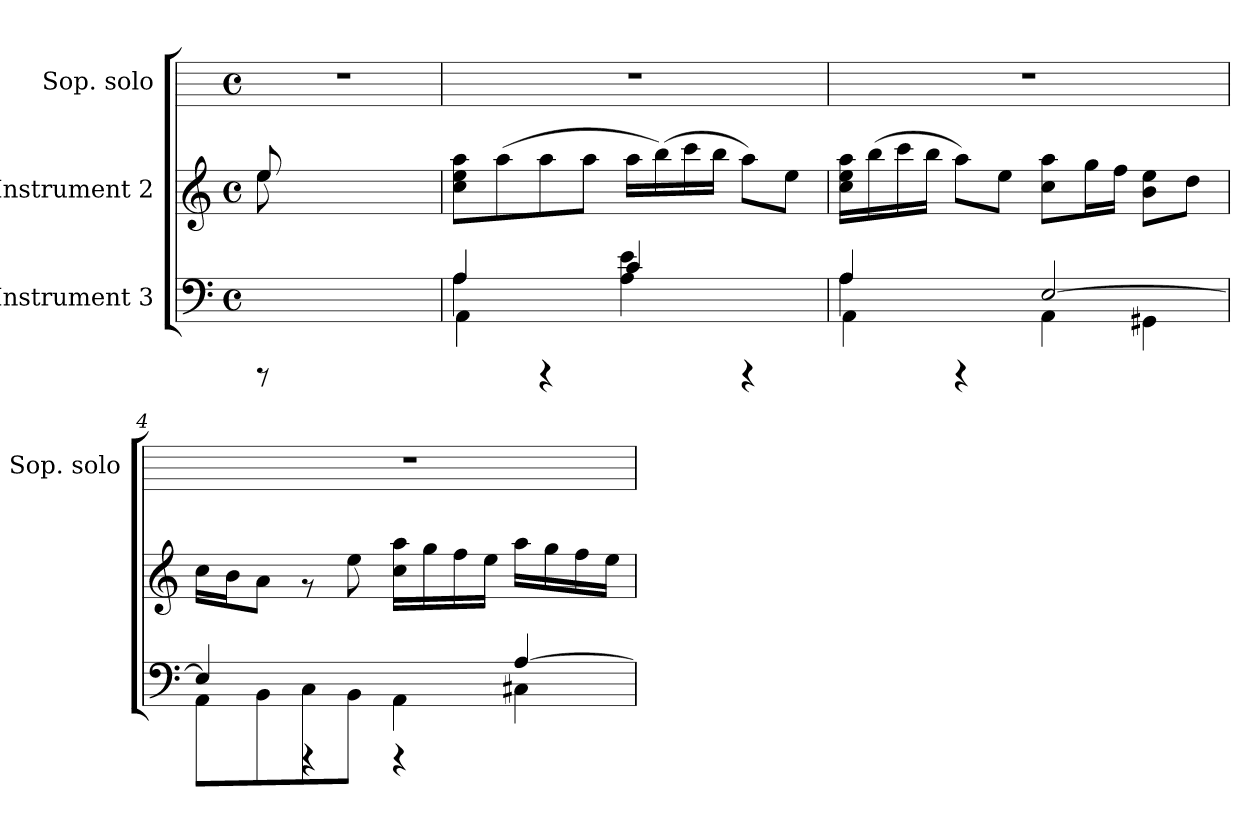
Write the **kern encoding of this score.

**kern	**kern	**kern
*part3	*part2	*part1
*staff3	*staff2	*staff1
*I"Instrument 3	*I"Instrument 2	*I"Sop. solo
*	*	*I'Sop. solo
!!LO:PB:g=z
*stria5	*stria5	*stria5
*clefF4	*clefG2	*
*k[]	*k[]	*k[]
*C:	*C:	*C:
*M4/4	*M4/4	*M4/4
*met(c)	*met(c)	*met(c)
=1	=1	=1
*	*^	*
8rCCC	8ee/	8ee\	1r
2..ryy	2..ryy	2..ryy	.
*	*v	*v	*
=2	=2	=2
*^	*	*
*	*^	*	*
4A/	4A\	4AA\	8aa\ 8ee\ 8cc\L	1r
.	.	.	(>8aa\	.
4rCCC	4ryy	2.ryy	8aa\	.
.	.	.	8aa\J	.
4c/	4e\ 4A\	.	16aa\L	.
.	.	.	(<16bb\)	.
.	.	.	16ccc\	.
.	.	.	16bb\J	.
4rCCC	4ryy	.	8aa\L)	.
.	.	.	8ee\J	.
=3	=3	=3	=3	=3
4A/	4A\	4AA\	16aa\ 16ee\ 16cc\L	1r
.	.	.	(<16bb\	.
.	.	.	16ccc\	.
.	.	.	16bb\J	.
4rCCC	4ryy	2.ryy	8aa\L)	.
.	.	.	8ee\J	.
[>2E/	4AA\	.	8aa\ 8cc\L	.
.	.	.	16gg\	.
.	.	.	16ff\J	.
.	4GG#X\	.	8ee\ 8b\L	.
.	.	.	8dd\J	.
*	*v	*v	*	*
=4	=4	=4	=4
4E/]	8AA\L	16cc\L	1r
.	.	16b\	.
.	8BB\	8a\J	.
4rDDD	8C\	8rf	.
.	8BB\J	8ee\	.
4rDDD	4AA\	16aa\ 16cc\L	.
.	.	16gg\	.
.	.	16ff\	.
.	.	16ee\J	.
[>4A/	4C#X\	16aa\L	.
.	.	16gg\	.
.	.	16ff\	.
.	.	16ee\J	.
*v	*v	*	*
=	=	=
*-	*-	*-
